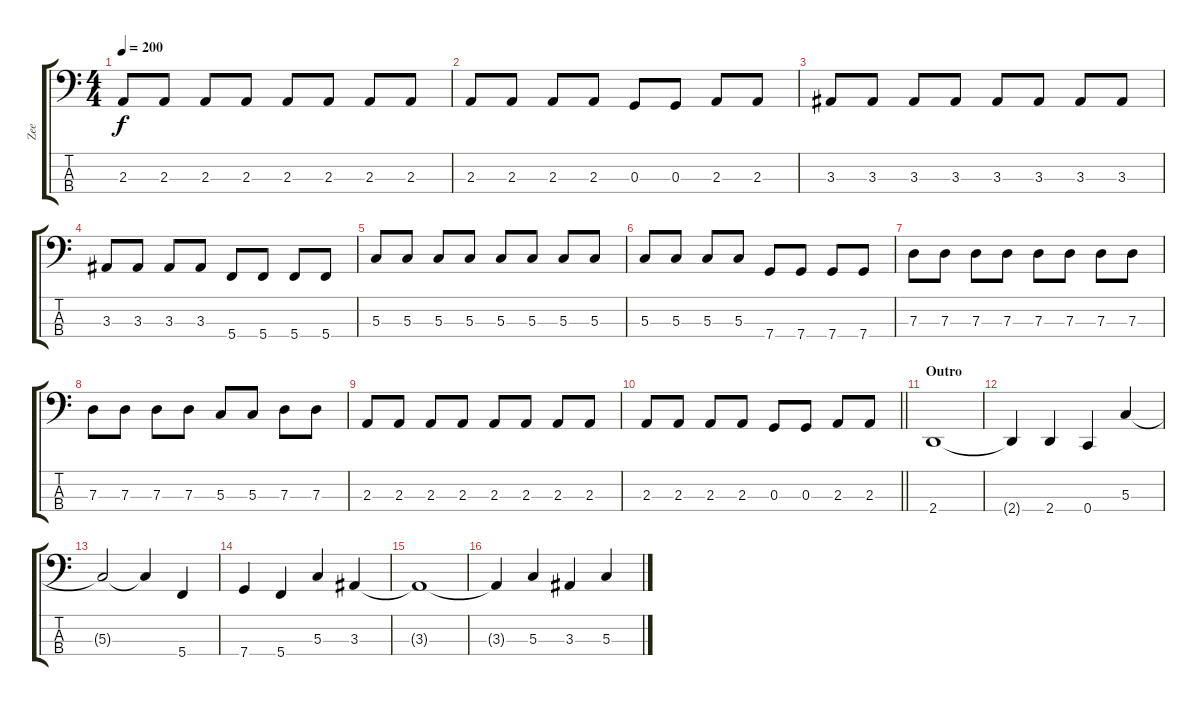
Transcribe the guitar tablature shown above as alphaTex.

\track ("Zee" "Zee") {instrument electricbassfinger}
\staff {score tabs}
\tuning (F2 C2 G1 C1) {hide}
\ts (4 4)
\tempo 200
\clef f4
\ks c
2.3.8{dy f} 2.3.8 2.3.8 2.3.8 2.3.8 2.3.8 2.3.8 2.3.8 |
2.3.8 2.3.8 2.3.8 2.3.8 0.3.8 0.3.8 2.3.8 2.3.8 |
3.3.8 3.3.8 3.3.8 3.3.8 3.3.8 3.3.8 3.3.8 3.3.8 |
3.3.8 3.3.8 3.3.8 3.3.8 5.4.8 5.4.8 5.4.8 5.4.8 |
5.3.8 5.3.8 5.3.8 5.3.8 5.3.8 5.3.8 5.3.8 5.3.8 |
5.3.8 5.3.8 5.3.8 5.3.8 7.4.8 7.4.8 7.4.8 7.4.8 |
7.3.8 7.3.8 7.3.8 7.3.8 7.3.8 7.3.8 7.3.8 7.3.8 |
7.3.8 7.3.8 7.3.8 7.3.8 5.3.8 5.3.8 7.3.8 7.3.8 |
2.3.8 2.3.8 2.3.8 2.3.8 2.3.8 2.3.8 2.3.8 2.3.8 |
\barLineRight lightlight
2.3.8 2.3.8 2.3.8 2.3.8 0.3.8 0.3.8 2.3.8 2.3.8 |
\section ("" "Outro")
2.4.1 |
2.4{t}.4 2.4.4 0.4.4 5.3.4 |
5.3{t}.2 5.3{t}.4 5.4.4 |
7.4.4 5.4.4 5.3.4 3.3.4 |
3.3{t}.1 |
3.3{t}.4 5.3.4 3.3.4 5.3.4
